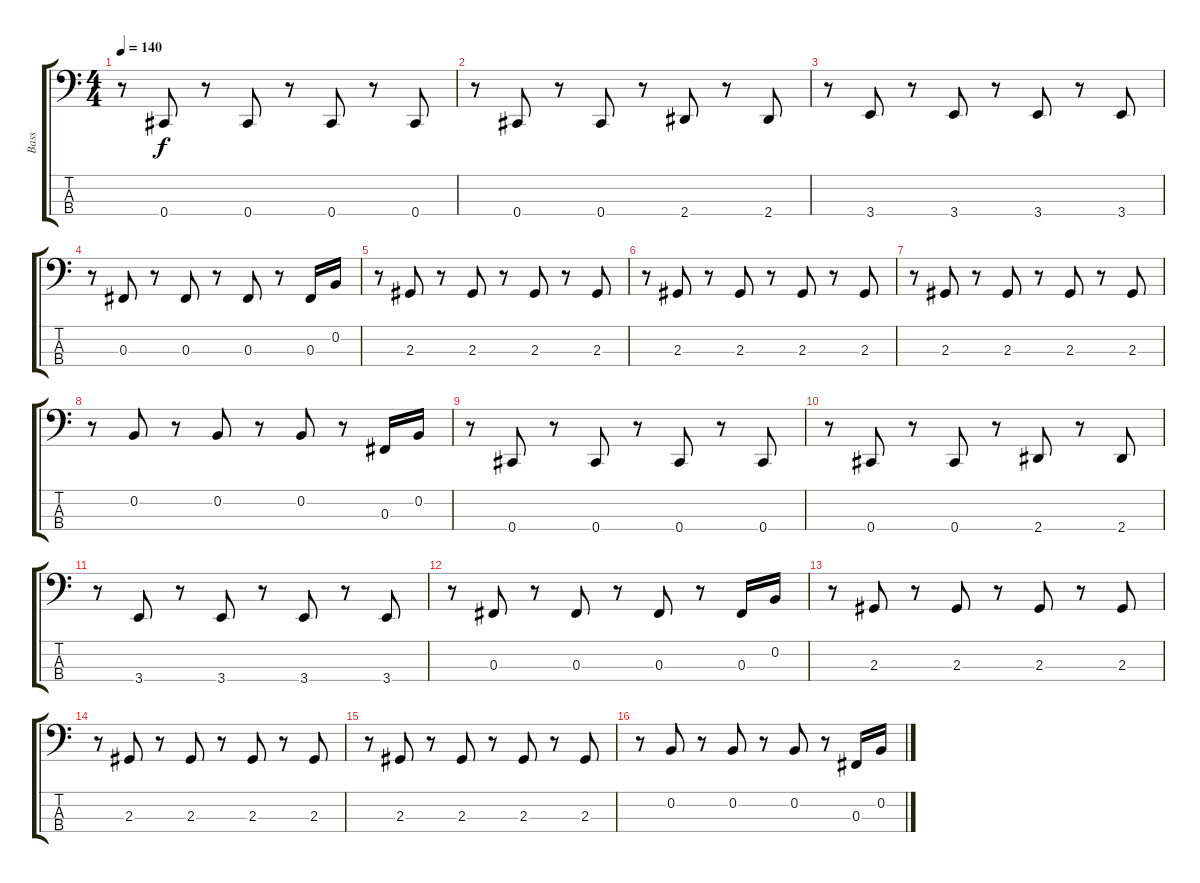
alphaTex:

\track ("Bass" "Bass") {instrument electricbassfinger}
\staff {score tabs}
\tuning (E2 B1 Gb1 Db1) {hide}
\ts (4 4)
\tempo 140
\clef f4
\ks c
r.8{dy f} 0.4.8 r.8 0.4.8 r.8 0.4.8 r.8 0.4.8 |
r.8 0.4.8 r.8 0.4.8 r.8 2.4.8 r.8 2.4.8 |
r.8 3.4.8 r.8 3.4.8 r.8 3.4.8 r.8 3.4.8 |
r.8 0.3.8 r.8 0.3.8 r.8 0.3.8 r.8 0.3.16 0.2.16 |
r.8 2.3.8 r.8 2.3.8 r.8 2.3.8 r.8 2.3.8 |
r.8 2.3.8 r.8 2.3.8 r.8 2.3.8 r.8 2.3.8 |
r.8 2.3.8 r.8 2.3.8 r.8 2.3.8 r.8 2.3.8 |
r.8 0.2.8 r.8 0.2.8 r.8 0.2.8 r.8 0.3.16 0.2.16 |
r.8 0.4.8 r.8 0.4.8 r.8 0.4.8 r.8 0.4.8 |
r.8 0.4.8 r.8 0.4.8 r.8 2.4.8 r.8 2.4.8 |
r.8 3.4.8 r.8 3.4.8 r.8 3.4.8 r.8 3.4.8 |
r.8 0.3.8 r.8 0.3.8 r.8 0.3.8 r.8 0.3.16 0.2.16 |
r.8 2.3.8 r.8 2.3.8 r.8 2.3.8 r.8 2.3.8 |
r.8 2.3.8 r.8 2.3.8 r.8 2.3.8 r.8 2.3.8 |
r.8 2.3.8 r.8 2.3.8 r.8 2.3.8 r.8 2.3.8 |
r.8 0.2.8 r.8 0.2.8 r.8 0.2.8 r.8 0.3.16 0.2.16
